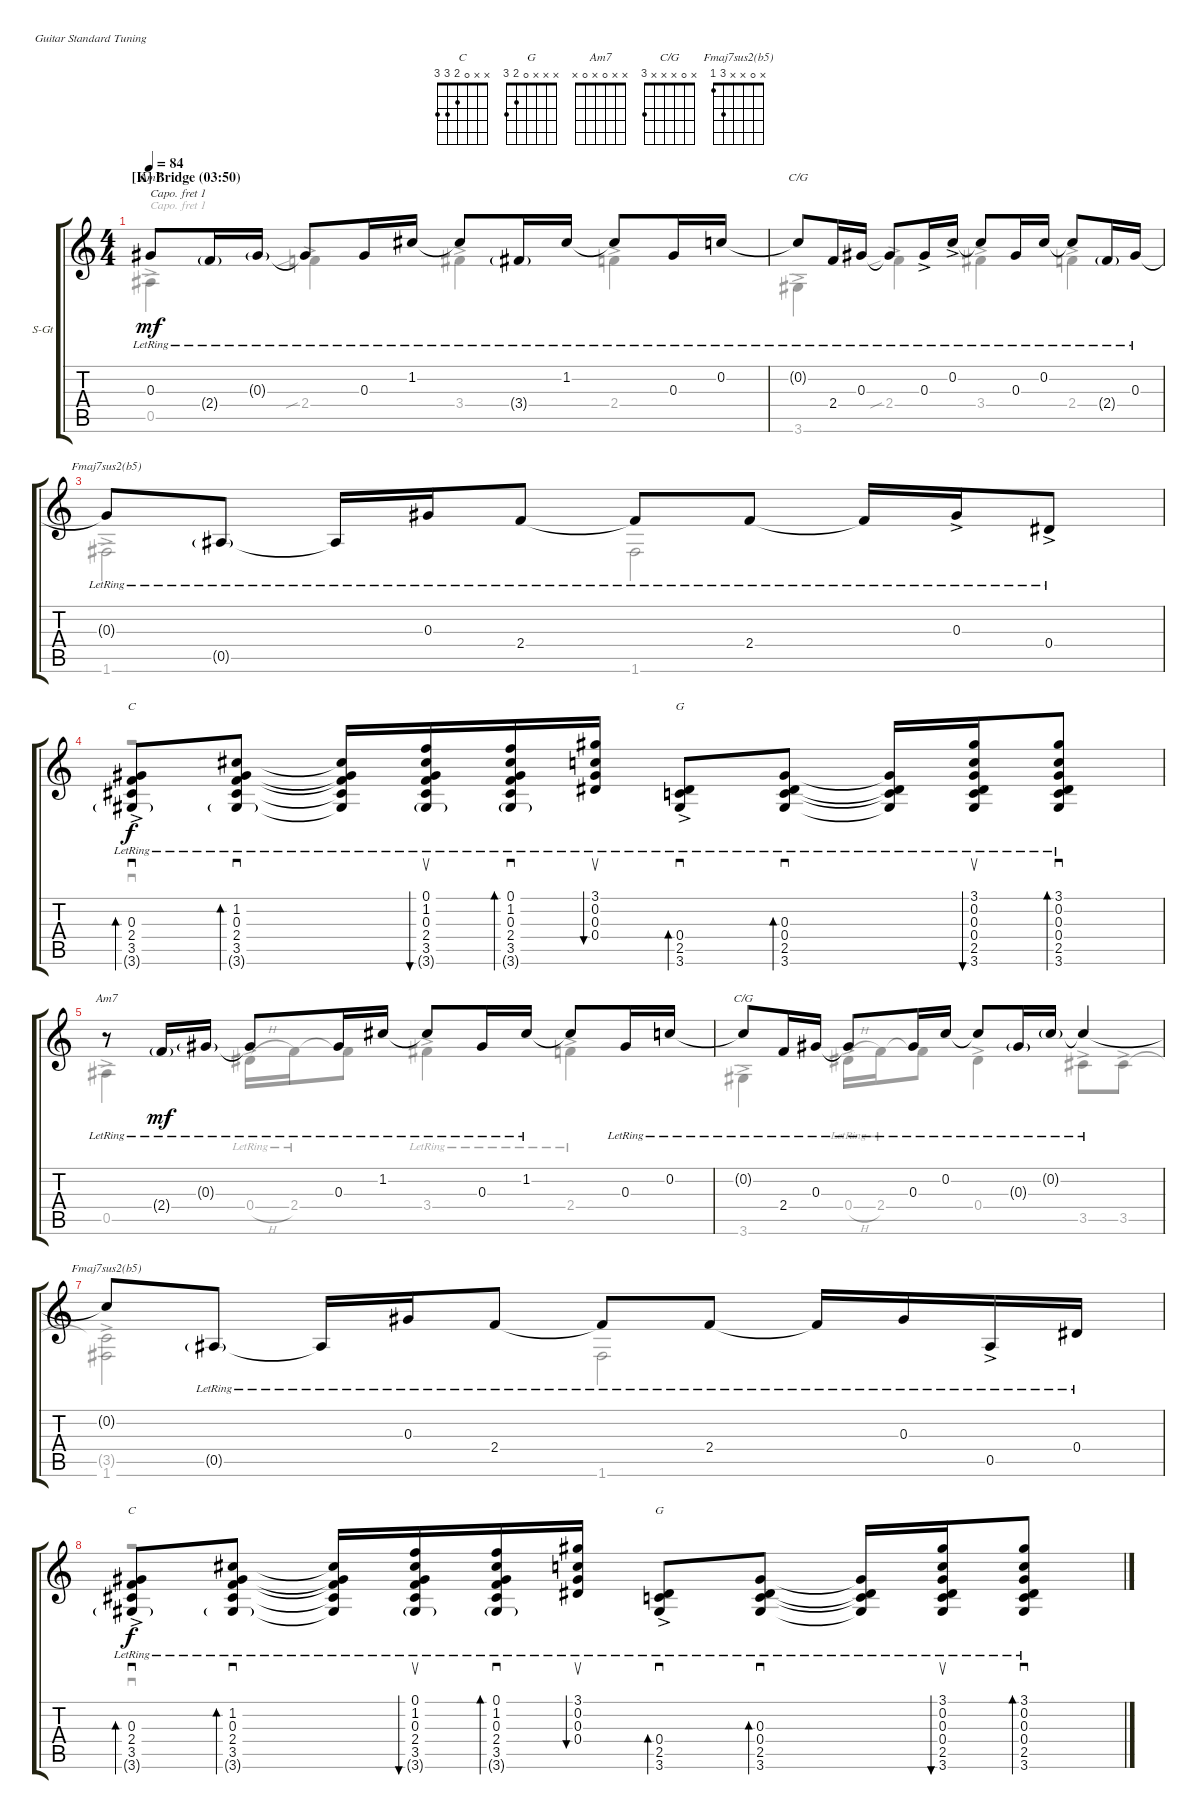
\defaultSystemsLayout 4
\bracketExtendMode groupsimilarinstruments
\firstSystemTrackNameOrientation horizontal
\otherSystemsTrackNameOrientation horizontal
\defaultBarNumberDisplay FirstOfSystem
\track ("Steel Guitar" "S-Gt") {instrument acousticguitarsteel}
\staff {score tabs}
\capo 1
\tuning (E4 B3 G3 D3 A2 E2)
\chord ("C" x x 0 2 3 3) {showfingering false}
\chord ("G" x x x 0 2 3) {showfingering false}
\chord ("Am7" x x x x x x)
\chord ("Am7" x x 0 x 0 x) {showfingering false}
\chord ("C/G" x 0 x x x 3) {showfingering false}
\chord ("Fmaj7sus2(b5)" x x 0 x x 1) {showfingering false}
\chord ("Fmaj7sus2(b5)" x 0 x x 3 1) {showfingering false}
\voice
\ts (4 4)
\section ("K" "Bridge (03:50)")
\tempo 84
\clef g2
\scale
0.341414
\ks c
0.3{lr t}.8{ch "Am7" dy mf} 2.4{g lr}.16 0.3{g lr}.16 0.3{lr t}.8 0.3{lr}.16 1.2{lr}.16 1.2{lr t}.8 3.4{g lr}.16 1.2{lr}.16 1.2{lr t}.8 0.3{lr}.16 0.2{lr}.16 |
0.2{lr t}.8{ch "C/G"} 2.4{lr}.16 0.3{lr}.16 0.3{lr t}.8 0.3{ac lr}.16 0.2{ac lr}.16 0.2{lr t}.8 0.3{lr}.16 0.2{lr}.16 0.2{lr t}.8 2.4{g lr}.16 0.3{lr}.16 |
0.3{lr t}.8{ch "Fmaj7sus2(b5)"} 0.5{g lr}.8 0.5{lr t}.16 0.3{lr}.16 2.4{lr}.8 2.4{lr t}.8 2.4{lr}.8 2.4{lr t}.16 0.3{ac lr}.16 0.4{ac lr}.8 |
\scale
0.56098 (3.5{ac lr} 3.6{g lr} 2.4{lr} 0.3{lr}).8{sd bd 30 ch "C" dy f} (3.6{g lr} 3.5{lr} 2.4{lr} 0.3{lr} 1.2{lr}).8{sd bd 30} (3.6{lr t} 3.5{lr t} 2.4{lr t} 0.3{lr t} 1.2{lr t}).16 (0.1{lr} 1.2{lr} 0.3{lr} 2.4{lr} 3.5{lr} 3.6{g lr}).16{su bu 30} (3.6{g lr} 3.5{lr} 2.4{lr} 0.3{lr} 1.2{lr} 0.1{lr}).16{sd bd 30} (3.1 0.2{lr} 0.3 0.4).16{su bu 30} (3.6{lr} 2.5{ac lr} 0.4{lr}).8{sd bd 30 ch "G"} (3.6{lr} 2.5{lr} 0.4{lr} 0.3{lr}).8{sd bd 30} (3.6{lr t} 2.5{lr t} 0.4{lr t} 0.3{lr t}).16 (3.1{lr} 0.2{lr} 0.3{lr} 0.4{lr} 2.5{lr} 3.6{lr}).16{su bu 30} (3.1{lr} 0.2{lr} 0.4{lr} 0.3{lr} 3.6{lr} 2.5{lr}).8{sd bd 30} |
\scale
0.438892 r.8{ch "Am7"} 2.4{g lr}.16{dy mf} 0.3{g lr}.16 0.3{lr t}.8 0.3{lr}.16 1.2{lr}.16 1.2{lr t}.8 0.3{lr}.16 1.2{lr}.16 1.2{t}.8 0.3{lr}.16 0.2{lr}.16 |
\scale
0.554013 0.2{lr t}.8{ch "C/G"} 2.4{lr}.16 0.3{lr}.16 0.3{lr t}.8 0.3{lr}.16 0.2{lr}.16 0.2{lr t}.8 0.3{g lr}.16 0.2{g lr}.16 0.2{lr t}.4 |
\scale
0.445912 0.2{t}.8{ch "Fmaj7sus2(b5)"} 0.5{g lr}.8 0.5{lr t}.16 0.3{lr}.16 2.4{lr}.8 2.4{lr t}.8 2.4{lr}.8 2.4{lr t}.16 0.3{lr}.16 0.5{ac lr}.16 0.4{lr}.16 |
\scale
0.585079 (3.5{ac lr} 3.6{g lr} 2.4{lr} 0.3{lr}).8{sd bd 30 ch "C" dy f} (3.6{g lr} 3.5{lr} 2.4{lr} 0.3{lr} 1.2{lr}).8{sd bd 30} (3.6{lr t} 3.5{lr t} 2.4{lr t} 0.3{lr t} 1.2{lr t}).16 (0.1{lr} 1.2{lr} 0.3{lr} 2.4{lr} 3.5{lr} 3.6{g lr}).16{su bu 30} (3.6{g lr} 3.5{lr} 2.4{lr} 0.3{lr} 1.2{lr} 0.1{lr}).16{sd bd 30} (3.1 0.2{lr} 0.3 0.4).16{su bu 30} (3.6{lr} 2.5{ac lr} 0.4{lr}).8{sd bd 30 ch "G"} (3.6{lr} 2.5{lr} 0.4{lr} 0.3{lr}).8{sd bd 30} (3.6{lr t} 2.5{lr t} 0.4{lr t} 0.3{lr t}).16 (3.1{lr} 0.2{lr} 0.3{lr} 0.4{lr} 2.5{lr} 3.6{lr}).16{su bu 30} (3.1{lr} 0.2{lr} 0.4{lr} 0.3{lr} 3.6{lr} 2.5{lr}).8{sd bd 30}
\voice
\clef g2
\ottava regular
\simile none
\scale
0.341414
\ks c
0.5{ac}.4{dy mf} 2.4{sib ac}.4 3.4{ac}.4 2.4{ac}.4 |
3.6{ac}.4 2.4{sib ac}.4 3.4{ac}.4 2.4{ac}.4 |
1.6{ac}.2 1.6.2 |
\scale
0.56098 r.1{sd bd 0} |
\scale
0.438892 0.5{ac}.4 0.4{h ac lr}.16 2.4{lr}.16 2.4{t}.8 3.4{ac lr}.4 2.4{ac lr}.4 |
\scale
0.554013 3.6{ac}.4 0.4{h ac lr}.16 2.4{lr}.16 2.4{t}.8 0.4{ac}.4 3.5{ac}.8 3.5{ac}.8 |
\scale
0.445912 (1.6{ac} 3.5{t}).2 1.6.2 |
\scale
0.585079 r.1{sd bd 0}
